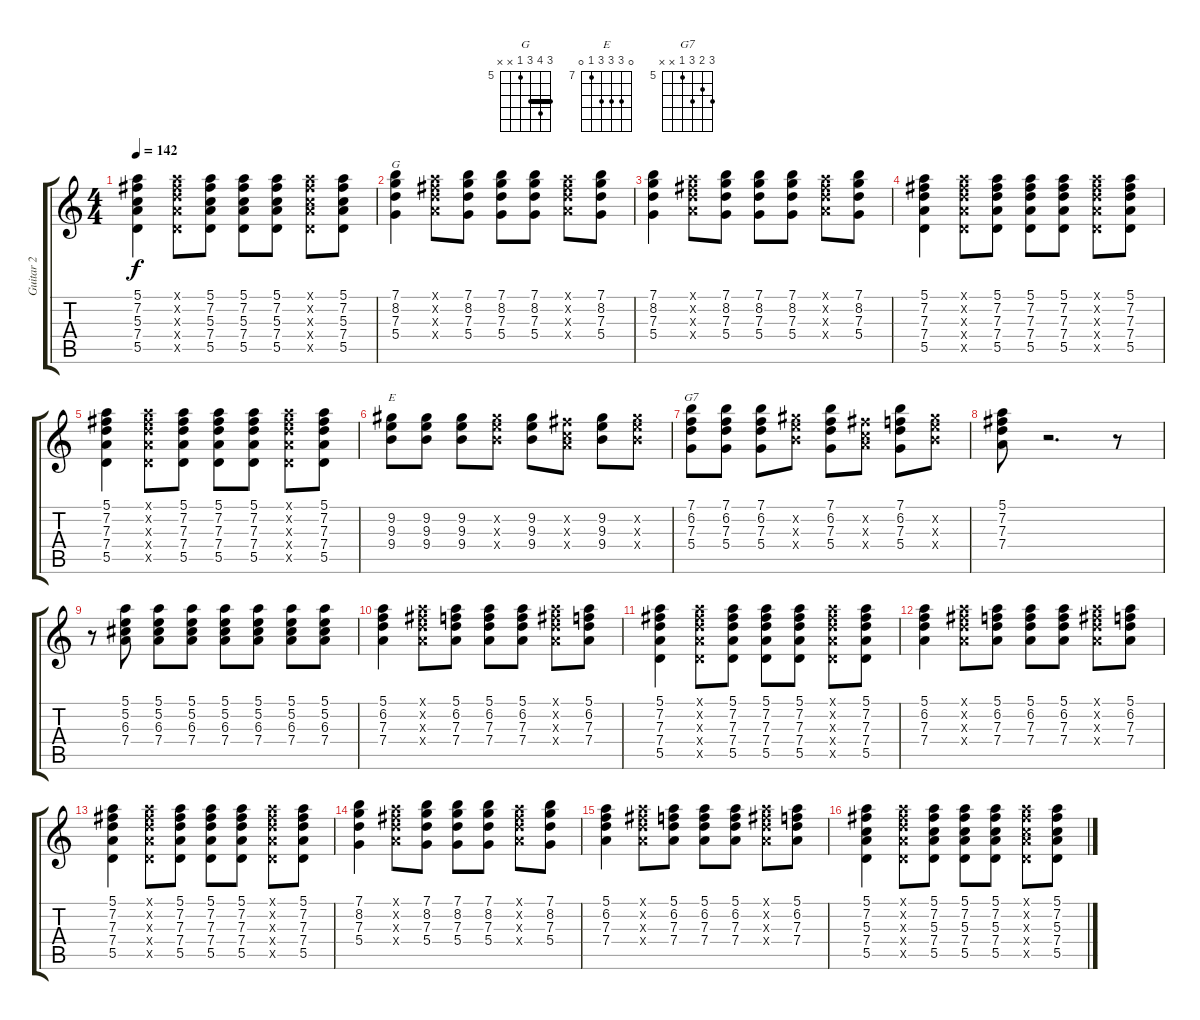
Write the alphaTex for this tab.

\track ("Guitar 2" "Guitar 2") {instrument electricguitarclean}
\staff {score tabs}
\tuning (E4 B3 G3 D3 A2 E2) {hide}
\chord ("G" 7 8 7 5 x x) {firstfret 5 barre 7}
\chord ("E" 0 9 9 9 7 0) {firstfret 7}
\chord ("G7" 7 6 7 5 x x) {firstfret 5}
\ts (4 4)
\tempo 142
\clef g2
\ks c
(5.1 7.2 5.3 7.4 5.5).4{dy f} (5.1{x} 7.2{x} 7.3{x} 7.4{x} 5.5{x}).8 (5.1 7.2 5.3 7.4 5.5).8 (5.1 7.2 5.3 7.4 5.5).8 (5.1 7.2 5.3 7.4 5.5).8 (5.1{x} 7.2{x} 5.3{x} 7.4{x} 5.5{x}).8 (5.1 7.2 5.3 7.4 5.5).8 |
(7.1 8.2 7.3 5.4).4{ch "G"} (5.1{x} 7.2{x} 7.3{x} 7.4{x}).8 (7.1 8.2 7.3 5.4).8 (7.1 8.2 7.3 5.4).8 (7.1 8.2 7.3 5.4).8 (5.1{x} 7.2{x} 7.3{x} 7.4{x}).8 (7.1 8.2 7.3 5.4).8 |
(7.1 8.2 7.3 5.4).4 (5.1{x} 7.2{x} 7.3{x} 7.4{x}).8 (7.1 8.2 7.3 5.4).8 (7.1 8.2 7.3 5.4).8 (7.1 8.2 7.3 5.4).8 (5.1{x} 7.2{x} 7.3{x} 7.4{x}).8 (7.1 8.2 7.3 5.4).8 |
(5.1 7.2 7.3 7.4 5.5).4 (5.1{x} 7.2{x} 7.3{x} 7.4{x} 5.5{x}).8 (5.1 7.2 7.3 7.4 5.5).8 (5.1 7.2 7.3 7.4 5.5).8 (5.1 7.2 7.3 7.4 5.5).8 (5.1{x} 7.2{x} 7.3{x} 7.4{x} 5.5{x}).8 (5.1 7.2 7.3 7.4 5.5).8 |
(5.1 7.2 7.3 7.4 5.5).4 (5.1{x} 7.2{x} 7.3{x} 7.4{x} 5.5{x}).8 (5.1 7.2 7.3 7.4 5.5).8 (5.1 7.2 7.3 7.4 5.5).8 (5.1 7.2 7.3 7.4 5.5).8 (5.1{x} 7.2{x} 7.3{x} 7.4{x} 5.5{x}).8 (5.1 7.2 7.3 7.4 5.5).8 |
(9.2 9.3 9.4).8{ch "E"} (9.2 9.3 9.4).8 (9.2 9.3 9.4).8 (9.2{x} 9.3{x} 9.4{x}).8 (9.2 9.3 9.4).8 (7.2{x} 5.3{x} 7.4{x}).8 (9.2 9.3 9.4).8 (9.2{x} 9.3{x} 9.4{x}).8 |
(7.1 6.2 7.3 5.4).8{ch "G7"} (7.1 6.2 7.3 5.4).8 (7.1 6.2 7.3 5.4).8 (9.2{x} 9.3{x} 9.4{x}).8 (7.1 6.2 7.3 5.4).8 (7.2{x} 5.3{x} 7.4{x}).8 (7.1 6.2 7.3 5.4).8 (9.2{x} 9.3{x} 9.4{x}).8 |
(5.1 7.2 7.3 7.4).8 r.2{d} r.8 |
r.8 (5.1 5.2 6.3 7.4).8 (5.1 5.2 6.3 7.4).8 (5.1 5.2 6.3 7.4).8 (5.1 5.2 6.3 7.4).8 (5.1 5.2 6.3 7.4).8 (5.1 5.2 6.3 7.4).8 (5.1 5.2 6.3 7.4).8 |
(5.1 6.2 7.3 7.4).4 (5.1{x} 7.2{x} 7.3{x} 7.4{x}).8 (5.1 6.2 7.3 7.4).8 (5.1 6.2 7.3 7.4).8 (5.1 6.2 7.3 7.4).8 (5.1{x} 7.2{x} 7.3{x} 7.4{x}).8 (5.1 6.2 7.3 7.4).8 |
(5.1 7.2 7.3 7.4 5.5).4 (5.1{x} 7.2{x} 7.3{x} 7.4{x} 5.5{x}).8 (5.1 7.2 7.3 7.4 5.5).8 (5.1 7.2 7.3 7.4 5.5).8 (5.1 7.2 7.3 7.4 5.5).8 (5.1{x} 7.2{x} 7.3{x} 7.4{x} 5.5{x}).8 (5.1 7.2 7.3 7.4 5.5).8 |
(5.1 6.2 7.3 7.4).4 (5.1{x} 7.2{x} 7.3{x} 7.4{x}).8 (5.1 6.2 7.3 7.4).8 (5.1 6.2 7.3 7.4).8 (5.1 6.2 7.3 7.4).8 (5.1{x} 7.2{x} 7.3{x} 7.4{x}).8 (5.1 6.2 7.3 7.4).8 |
(5.1 7.2 7.3 7.4 5.5).4 (5.1{x} 7.2{x} 7.3{x} 7.4{x} 5.5{x}).8 (5.1 7.2 7.3 7.4 5.5).8 (5.1 7.2 7.3 7.4 5.5).8 (5.1 7.2 7.3 7.4 5.5).8 (5.1{x} 7.2{x} 7.3{x} 7.4{x} 5.5{x}).8 (5.1 7.2 7.3 7.4 5.5).8 |
(7.1 8.2 7.3 5.4).4 (5.1{x} 7.2{x} 7.3{x} 7.4{x}).8 (7.1 8.2 7.3 5.4).8 (7.1 8.2 7.3 5.4).8 (7.1 8.2 7.3 5.4).8 (5.1{x} 7.2{x} 7.3{x} 7.4{x}).8 (7.1 8.2 7.3 5.4).8 |
(5.1 6.2 7.3 7.4).4 (5.1{x} 7.2{x} 7.3{x} 7.4{x}).8 (5.1 6.2 7.3 7.4).8 (5.1 6.2 7.3 7.4).8 (5.1 6.2 7.3 7.4).8 (5.1{x} 7.2{x} 7.3{x} 7.4{x}).8 (5.1 6.2 7.3 7.4).8 |
(5.1 7.2 5.3 7.4 5.5).4 (5.1{x} 7.2{x} 7.3{x} 7.4{x} 5.5{x}).8 (5.1 7.2 5.3 7.4 5.5).8 (5.1 7.2 5.3 7.4 5.5).8 (5.1 7.2 5.3 7.4 5.5).8 (5.1{x} 7.2{x} 5.3{x} 7.4{x} 5.5{x}).8 (5.1 7.2 5.3 7.4 5.5).8
